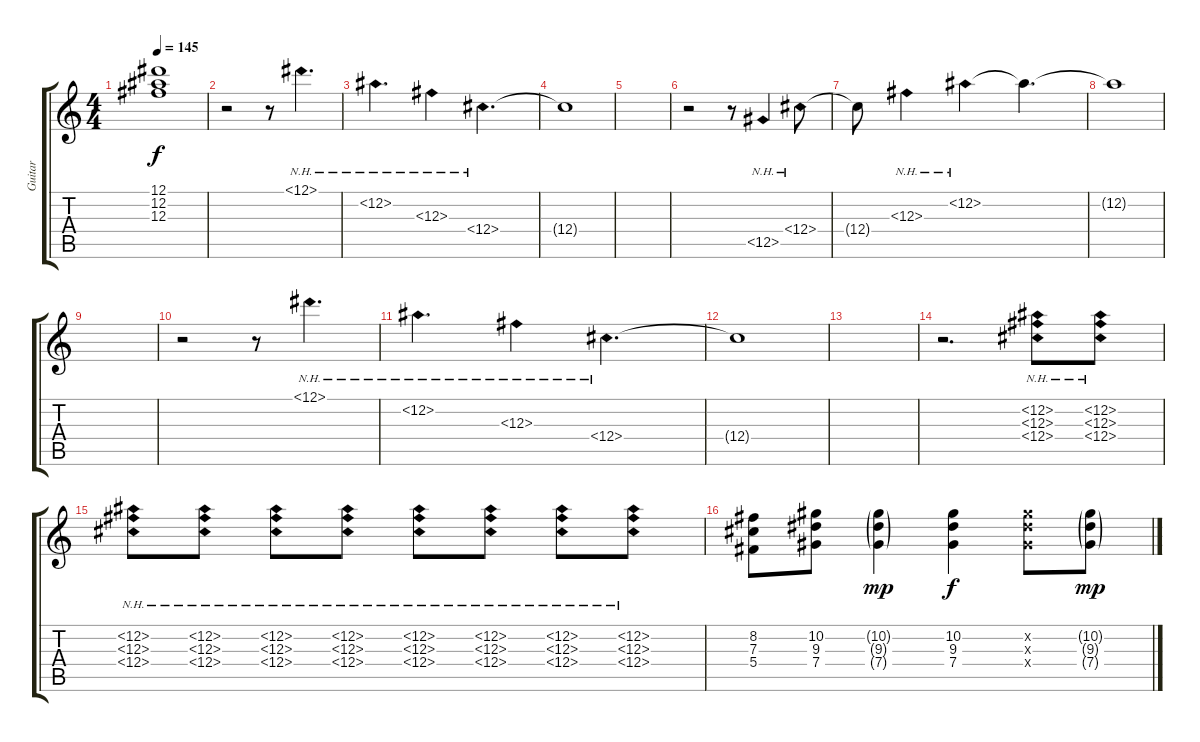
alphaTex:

\track ("Guitar" "Guitar") {instrument electricguitarjazz}
\staff {score tabs}
\tuning (Eb4 Bb3 Gb3 Db3 Ab2 Eb2) {hide}
\ts (4 4)
\tempo 145
\clef g2
\ks c
(12.1{t} 12.2{t} 12.3{t}).1{dy f} |
r.2 r.8 12.1{nh}.4{d} |
12.2{nh}.4{d} 12.3{nh}.4 12.4{nh}.4{d} |
12.4{t}.1 |
|
r.2 r.8 12.5{nh}.4 12.4{nh}.8 |
12.4{t}.8 12.3{nh}.4 12.2{nh}.4 12.2{t}.4{d} |
12.2{t}.1 |
|
r.2 r.8 12.1{nh}.4{d} |
12.2{nh}.4{d} 12.3{nh}.4 12.4{nh}.4{d} |
12.4{t}.1 |
|
r.2{d} (12.2{nh} 12.3{nh} 12.4{nh}).8 (12.2{nh} 12.3{nh} 12.4{nh}).8 |
(12.2{nh} 12.3{nh} 12.4{nh}).8 (12.2{nh} 12.3{nh} 12.4{nh}).8 (12.2{nh} 12.3{nh} 12.4{nh}).8 (12.2{nh} 12.3{nh} 12.4{nh}).8 (12.2{nh} 12.3{nh} 12.4{nh}).8 (12.2{nh} 12.3{nh} 12.4{nh}).8 (12.2{nh} 12.3{nh} 12.4{nh}).8 (12.2{nh} 12.3{nh} 12.4{nh}).8 |
(8.2 7.3 5.4).8 (10.2 9.3 7.4).8 (10.2{g} 9.3{g} 7.4{g}).4{dy mp} (10.2 9.3 7.4).4{dy f} (10.2{x} 9.3{x} 7.4{x}).8 (10.2{g} 9.3{g} 7.4{g}).8{dy mp}
